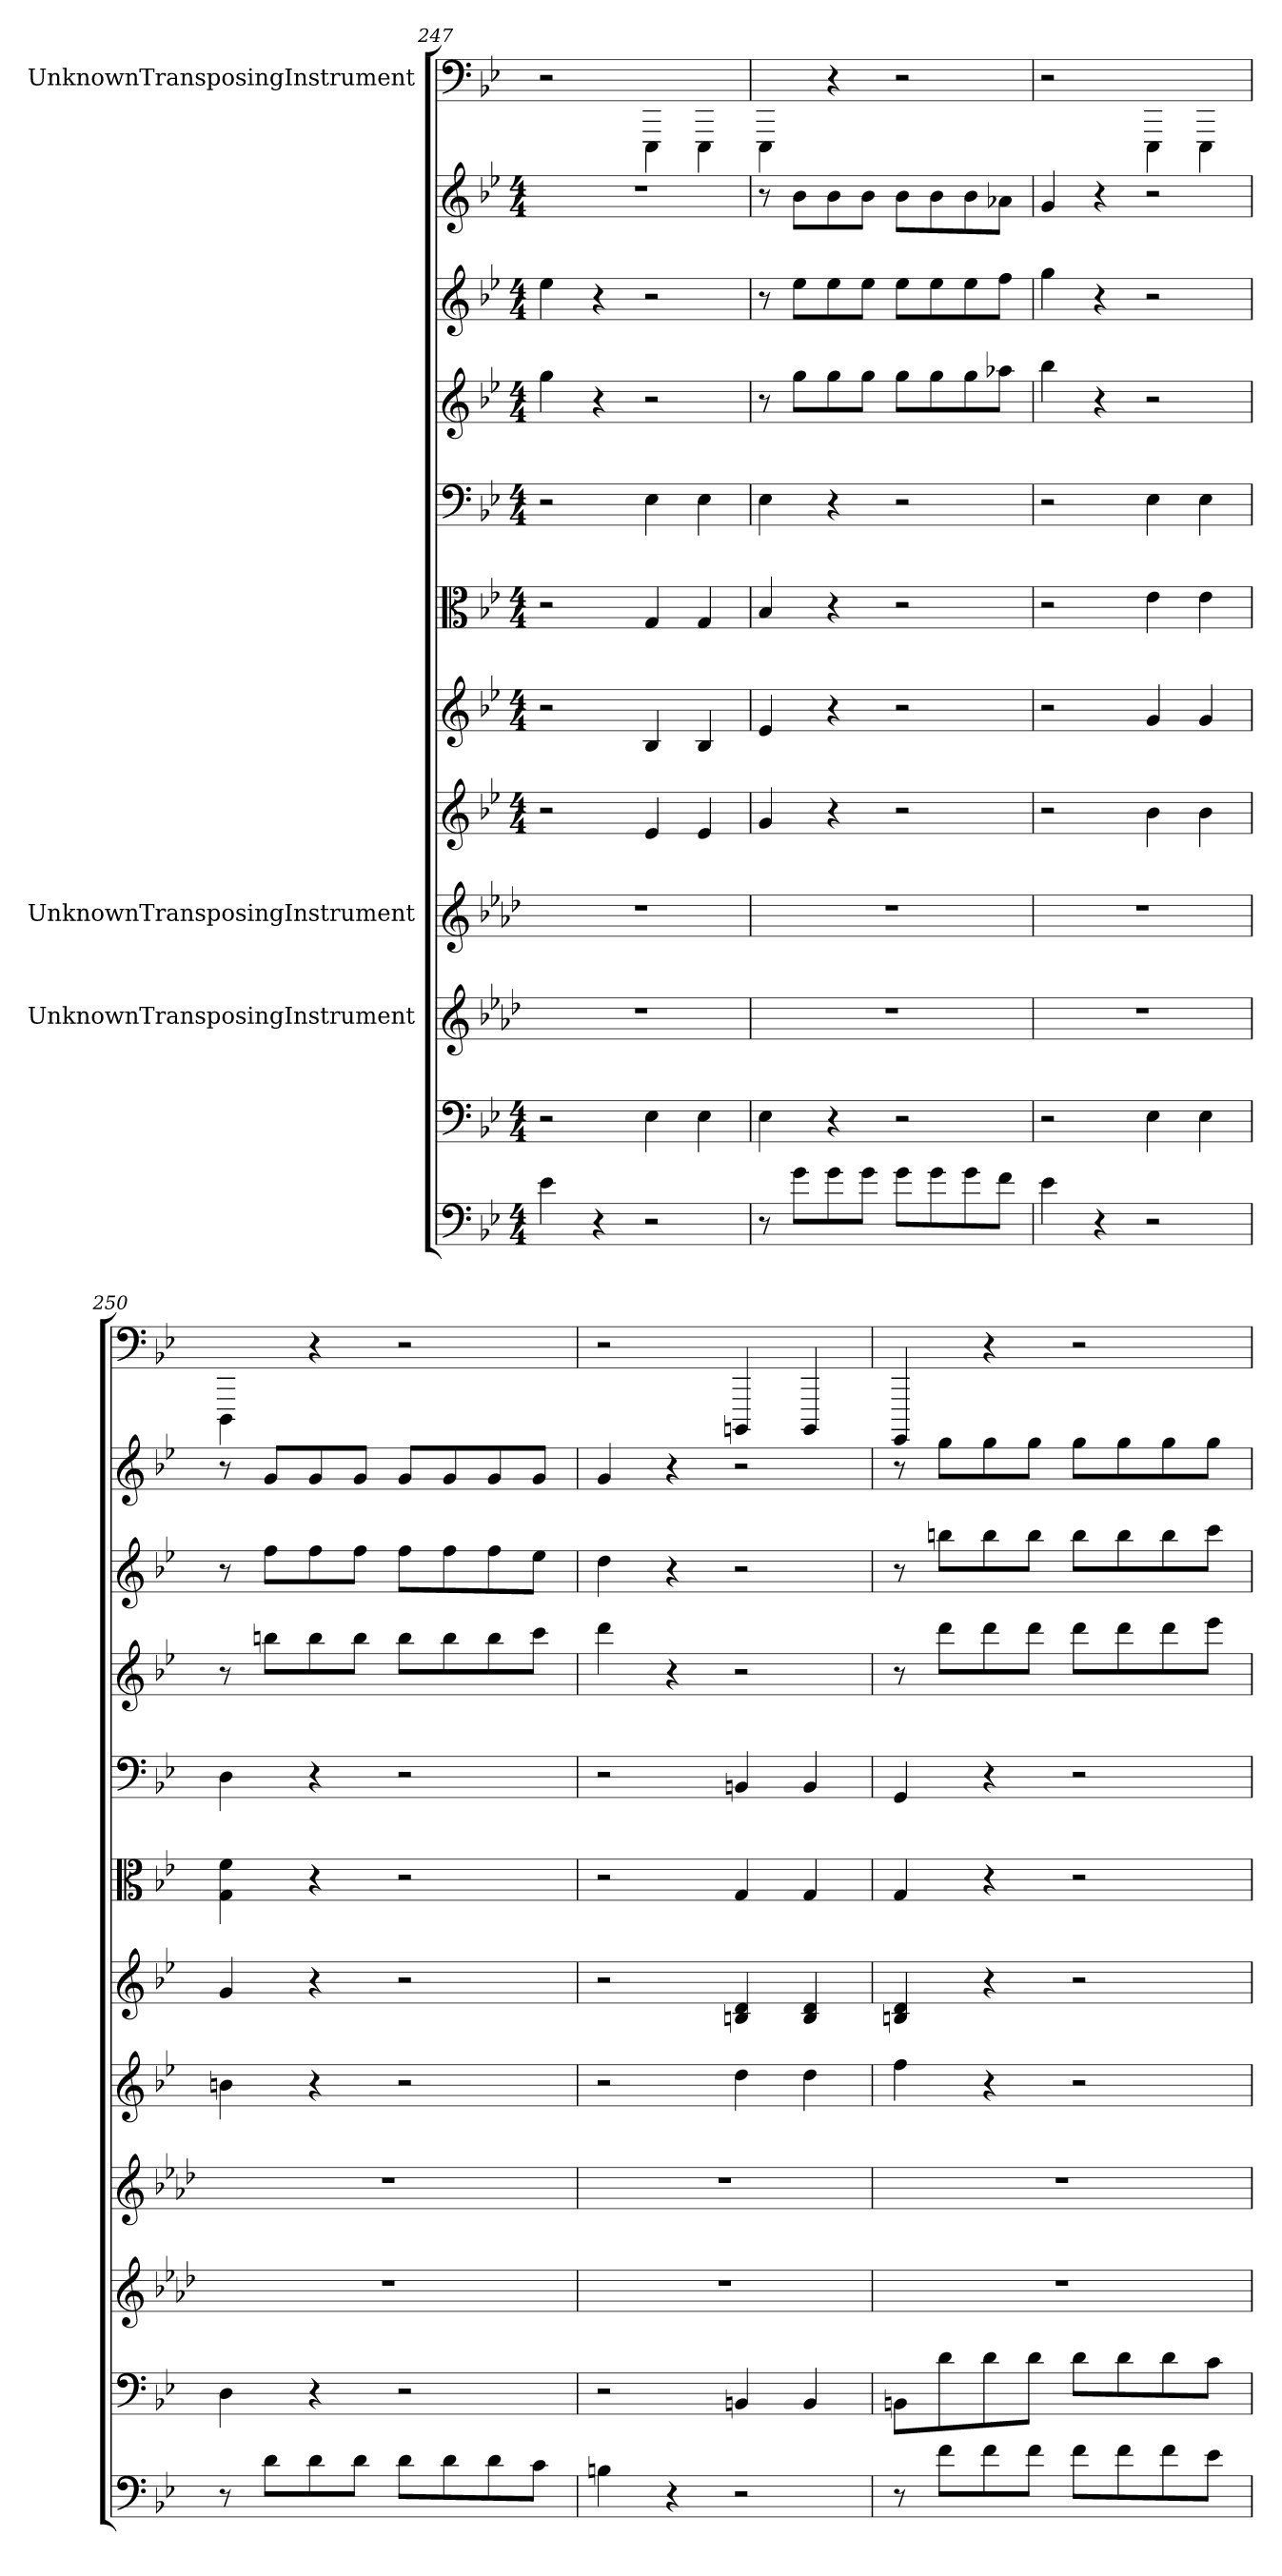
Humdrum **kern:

**kern	**kern	**kern	**kern	**kern	**kern	**kern	**kern	**kern	**kern	**kern	**kern
*part12	*part11	*part10	*part9	*part8	*part7	*part6	*part5	*part4	*part3	*part2	*part1
*staff12	*staff11	*staff10	*staff9	*staff8	*staff7	*staff6	*staff5	*staff4	*staff3	*staff2	*staff1
*	*	*I"UnknownTransposingInstrument	*I"UnknownTransposingInstrument	*	*	*	*	*	*	*	*I"UnknownTransposingInstrument
*clefF4	*clefF4	*clefG2	*clefG2	*clefG2	*clefG2	*clefC3	*clefF4	*clefG2	*clefG2	*clefG2	*clefF4
*	*	*ITrd-1c-2	*ITrd-1c-2	*	*	*	*	*	*	*	*ITrd-7c-12
*k[b-e-]	*k[b-e-]	*k[b-e-]	*k[b-e-]	*k[b-e-]	*k[b-e-]	*k[b-e-]	*k[b-e-]	*k[b-e-]	*k[b-e-]	*k[b-e-]	*k[b-e-]
*M4/4	*M4/4	*	*	*M4/4	*M4/4	*M4/4	*M4/4	*M4/4	*M4/4	*M4/4	*
=247	=247	=247	=247	=247	=247	=247	=247	=247	=247	=247	=247
4e-\	2r	1r	1r	2r	2r	2r	2r	4gg\	4ee-\	1r	2r
4r	.	.	.	.	.	.	.	4r	4r	.	.
2r	4E-\	.	.	4e-/	4B-/	4G/	4E-\	2r	2r	.	4EE-\
.	4E-\	.	.	4e-/	4B-/	4G/	4E-\	.	.	.	4EE-\
=248	=248	=248	=248	=248	=248	=248	=248	=248	=248	=248	=248
8r	4E-\	1r	1r	4g/	4e-/	4B-/	4E-\	8r	8r	8r	4EE-\
8g\L	.	.	.	.	.	.	.	8gg\L	8ee-\L	8b-\L	.
8g\	4r	.	.	4r	4r	4r	4r	8gg\	8ee-\	8b-\	4r
8g\J	.	.	.	.	.	.	.	8gg\J	8ee-\J	8b-\J	.
8g\L	2r	.	.	2r	2r	2r	2r	8gg\L	8ee-\L	8b-\L	2r
8g\	.	.	.	.	.	.	.	8gg\	8ee-\	8b-\	.
8g\	.	.	.	.	.	.	.	8gg\	8ee-\	8b-\	.
8f\J	.	.	.	.	.	.	.	8aa-X\J	8ff\J	8a-X\J	.
=249	=249	=249	=249	=249	=249	=249	=249	=249	=249	=249	=249
4e-\	2r	1r	1r	2r	2r	2r	2r	4bb-\	4gg\	4g/	2r
4r	.	.	.	.	.	.	.	4r	4r	4r	.
2r	4E-\	.	.	4b-\	4g/	4e-\	4E-\	2r	2r	2r	4EE-\
.	4E-\	.	.	4b-\	4g/	4e-\	4E-\	.	.	.	4EE-\
=250	=250	=250	=250	=250	=250	=250	=250	=250	=250	=250	=250
8r	4D\	1r	1r	4bn\	4g/	4G\ 4f\	4D\	8r	8r	8r	4DD\
8d\L	.	.	.	.	.	.	.	8bbn\L	8ff\L	8g/L	.
8d\	4r	.	.	4r	4r	4r	4r	8bb\	8ff\	8g/	4r
8d\J	.	.	.	.	.	.	.	8bb\J	8ff\J	8g/J	.
8d\L	2r	.	.	2r	2r	2r	2r	8bb\L	8ff\L	8g/L	2r
8d\	.	.	.	.	.	.	.	8bb\	8ff\	8g/	.
8d\	.	.	.	.	.	.	.	8bb\	8ff\	8g/	.
8c\J	.	.	.	.	.	.	.	8ccc\J	8ee-\J	8g/J	.
=251	=251	=251	=251	=251	=251	=251	=251	=251	=251	=251	=251
4Bn\	2r	1r	1r	2r	2r	2r	2r	4ddd\	4dd\	4g/	2r
4r	.	.	.	.	.	.	.	4r	4r	4r	.
2r	4BBn/	.	.	4dd\	4Bn/ 4d/	4G/	4BBn/	2r	2r	2r	4BBBn/
.	4BB/	.	.	4dd\	4B/ 4d/	4G/	4BB/	.	.	.	4BBB/
=252	=252	=252	=252	=252	=252	=252	=252	=252	=252	=252	=252
8r	8BBn\L	1r	1r	4ff\	4Bn/ 4d/	4G/	4GG/	8r	8r	8r	4GGG/
8f\L	8d\	.	.	.	.	.	.	8ddd\L	8bbn\L	8gg\L	.
8f\	8d\	.	.	4r	4r	4r	4r	8ddd\	8bb\	8gg\	4r
8f\J	8d\J	.	.	.	.	.	.	8ddd\J	8bb\J	8gg\J	.
8f\L	8d\L	.	.	2r	2r	2r	2r	8ddd\L	8bb\L	8gg\L	2r
8f\	8d\	.	.	.	.	.	.	8ddd\	8bb\	8gg\	.
8f\	8d\	.	.	.	.	.	.	8ddd\	8bb\	8gg\	.
8e-\J	8c\J	.	.	.	.	.	.	8eee-\J	8ccc\J	8gg\J	.
=	=	=	=	=	=	=	=	=	=	=	=
*-	*-	*-	*-	*-	*-	*-	*-	*-	*-	*-	*-
